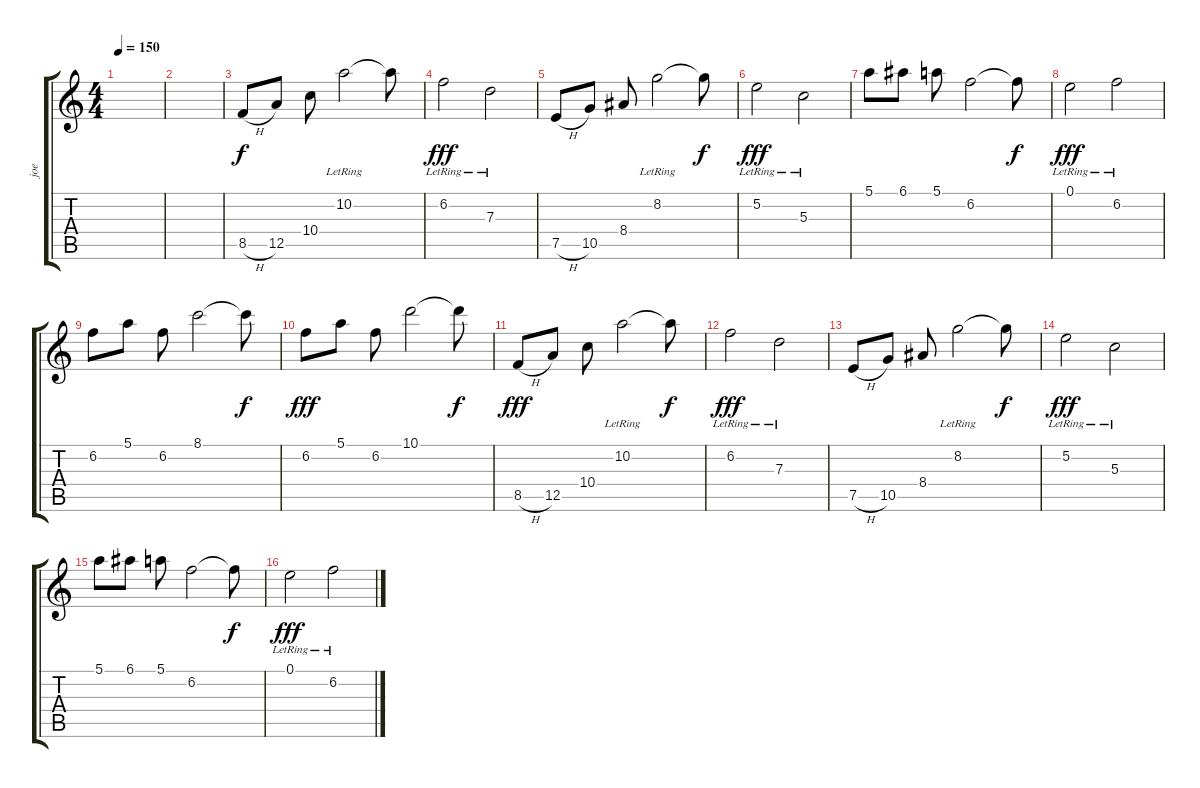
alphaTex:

\track ("joe" "joe") {instrument overdrivenguitar}
\staff {score tabs}
\tuning (E4 B3 G3 D3 A2 D2) {hide}
\ts (4 4)
\tempo 150
\clef g2
\ks c
|
|
8.5{h}.8 12.5.8 10.4.8 10.2{lr}.2 10.2{t}.8{dy f} |
6.2{lr}.2{dy fff} 7.3{lr}.2 |
7.5{h}.8 10.5.8 8.4.8 8.2{lr}.2 8.2{t}.8{dy f} |
5.2{lr}.2{dy fff} 5.3{lr}.2 |
5.1.8 6.1.8 5.1.8 6.2.2 6.2{t}.8{dy f} |
0.1{lr}.2{dy fff} 6.2{lr}.2 |
6.2.8 5.1.8 6.2.8 8.1.2 8.1{t}.8{dy f} |
6.2.8{dy fff} 5.1.8 6.2.8 10.1.2 10.1{t}.8{dy f} |
8.5{h}.8{dy fff} 12.5.8 10.4.8 10.2{lr}.2 10.2{t}.8{dy f} |
6.2{lr}.2{dy fff} 7.3{lr}.2 |
7.5{h}.8 10.5.8 8.4.8 8.2{lr}.2 8.2{t}.8{dy f} |
5.2{lr}.2{dy fff} 5.3{lr}.2 |
5.1.8 6.1.8 5.1.8 6.2.2 6.2{t}.8{dy f} |
0.1{lr}.2{dy fff} 6.2{lr}.2
